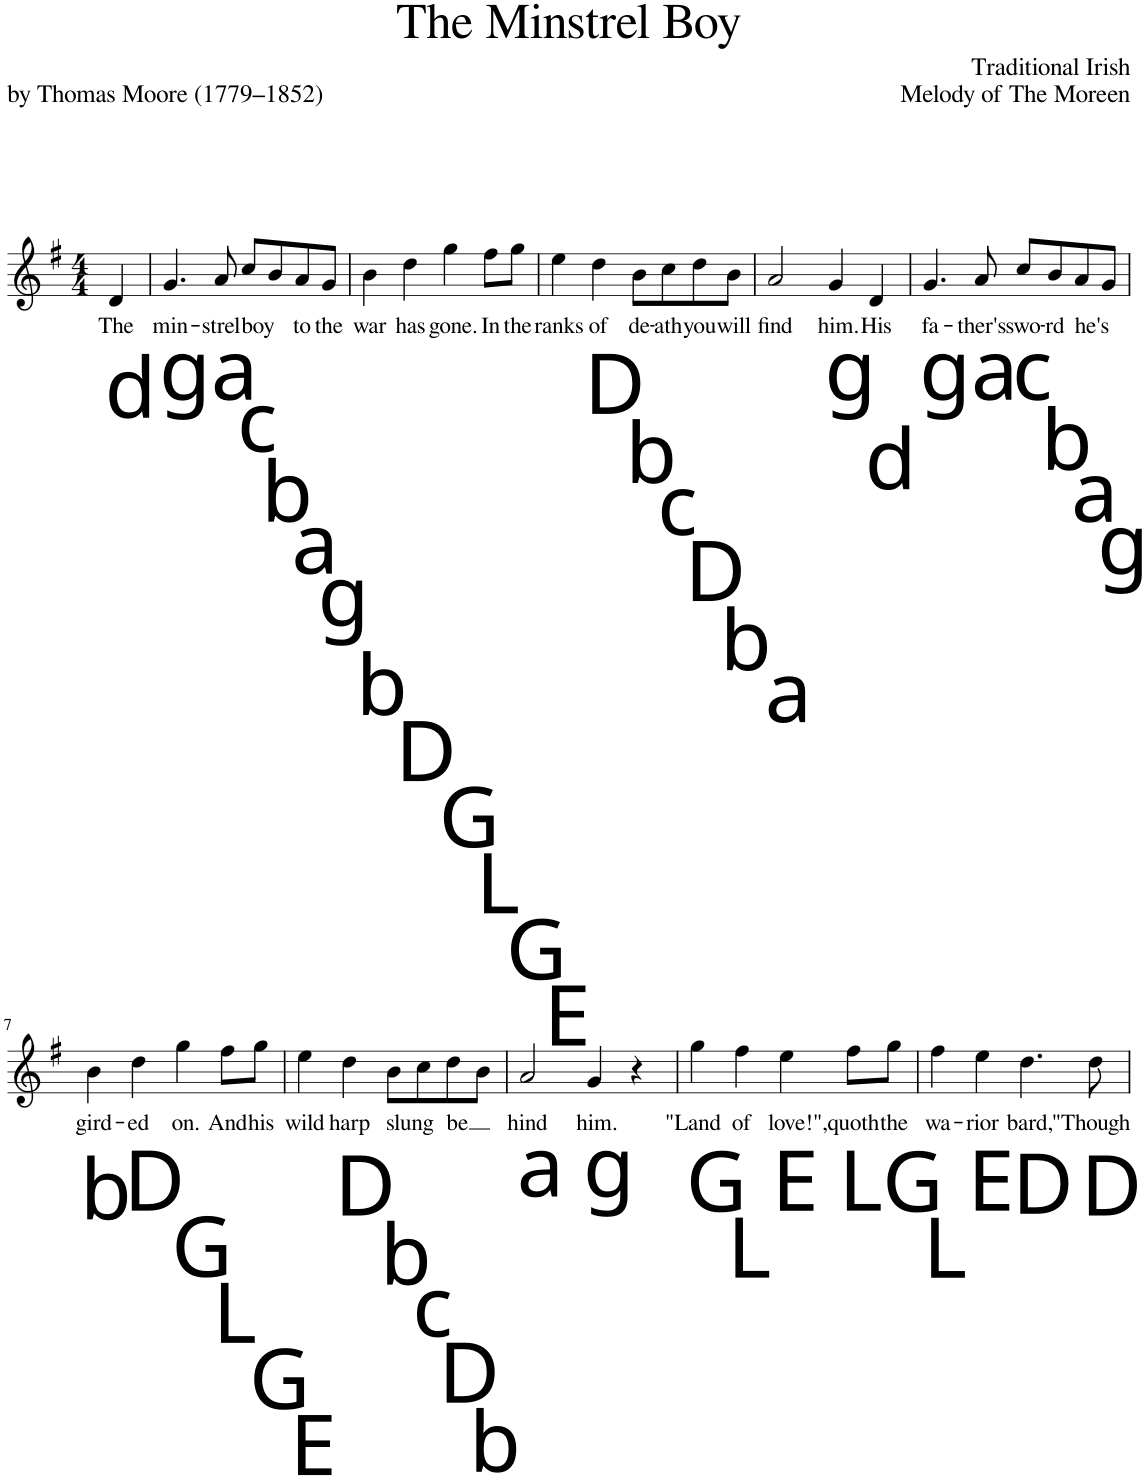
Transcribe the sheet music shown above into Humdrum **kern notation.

**kern	**text
*part1	*part1
*staff1	*staff1
*I"Soprano	*
*I'S.	*
*clefG2	*
*k[f#]	*
*M4/4	*
=1	=1
!LO:TX:b:t=d	!
!	!LO:LY:b
4d/	The
=2	=2
!LO:TX:b:t=g	!
!	!LO:LY:b
4.g/	min-
!LO:TX:b:t=a	!
!	!LO:LY:b
8a/	-strel
!LO:TX:b:t=c	!
!	!LO:LY:b
8cc/L	boy
!LO:TX:b:t=b	!
8b/	.
!LO:TX:b:t=a	!
!	!LO:LY:b
8a/	to
!LO:TX:b:t=g	!
!	!LO:LY:b
8g/J	the
=3	=3
!LO:TX:b:t=b	!
!	!LO:LY:b
4b\	war
!LO:TX:b:t=D	!
!	!LO:LY:b
4dd\	has
!LO:TX:b:t=G	!
!	!LO:LY:b
4gg\	gone.
!LO:TX:b:t=L	!
!	!LO:LY:b
8ff#\L	In
!LO:TX:b:t=G	!
!	!LO:LY:b
8gg\J	the
=4	=4
!LO:TX:b:t=E	!
!	!LO:LY:b
4ee\	ranks
!LO:TX:b:t=D	!
!	!LO:LY:b
4dd\	of
!LO:TX:b:t=b	!
!	!LO:LY:b
8b\L	de-
!LO:TX:b:t=c	!
!	!LO:LY:b
8cc\	-ath
!LO:TX:b:t=D	!
!	!LO:LY:b
8dd\	you
!LO:TX:b:t=b	!
!	!LO:LY:b
8b\J	will
=5	=5
!LO:TX:b:t=a	!
!	!LO:LY:b
2a/	find
!LO:TX:b:t=g	!
!	!LO:LY:b
4g/	him.
!LO:TX:b:t=d	!
!	!LO:LY:b
4d/	His
=6	=6
!LO:TX:b:t=g	!
!	!LO:LY:b
4.g/	fa-
!LO:TX:b:t=a	!
!	!LO:LY:b
8a/	-ther's
!LO:TX:b:t=c	!
!	!LO:LY:b
8cc/L	swo-
!LO:TX:b:t=b	!
!	!LO:LY:b
8b/	-rd
!LO:TX:b:t=a	!
!	!LO:LY:b
8a/	he's
!LO:TX:b:t=g	!
8g/J	.
!!LO:LB:g=z
=7	=7
!LO:TX:b:t=b	!
!	!LO:LY:b
4b\	gird-
!LO:TX:b:t=D	!
!	!LO:LY:b
4dd\	-ed
!LO:TX:b:t=G	!
!	!LO:LY:b
4gg\	on.
!LO:TX:b:t=L	!
!	!LO:LY:b
8ff#\L	And
!LO:TX:b:t=G	!
!	!LO:LY:b
8gg\J	his
=8	=8
!LO:TX:b:t=E	!
!	!LO:LY:b
4ee\	wild
!LO:TX:b:t=D	!
!	!LO:LY:b
4dd\	harp
!LO:TX:b:t=b	!
!	!LO:LY:b
8b\L	slung
!LO:TX:b:t=c	!
8cc\	.
!LO:TX:b:t=D	!
!	!LO:LY:b
8dd\	be
!LO:TX:b:t=b	!
8b\J	.
=9	=9
!LO:TX:b:t=a	!
!	!LO:LY:b
2a/	hind
!LO:TX:b:t=g	!
!	!LO:LY:b
4g/	him.
4r	.
=10	=10
!LO:TX:b:t=G	!
!	!LO:LY:b
4gg\	"Land
!LO:TX:b:t=L	!
!	!LO:LY:b
4ff#\	of
!LO:TX:b:t=E	!
!	!LO:LY:b
4ee\	love!",
!LO:TX:b:t=L	!
!	!LO:LY:b
8ff#\L	quoth
!LO:TX:b:t=G	!
!	!LO:LY:b
8gg\J	the
=11	=11
!LO:TX:b:t=L	!
!	!LO:LY:b
4ff#\	wa-
!LO:TX:b:t=E	!
!	!LO:LY:b
4ee\	-rior
!LO:TX:b:t=D	!
!	!LO:LY:b
4.dd\	bard,
!LO:TX:b:t=D	!
!	!LO:LY:b
8dd\	"Though
=	=
*-	*-
